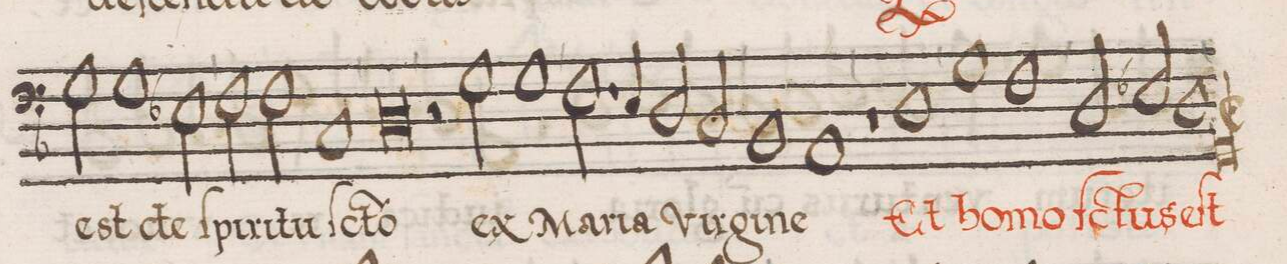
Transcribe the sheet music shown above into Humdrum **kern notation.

**kern	**text
*I"BASSVS	*
*clefF4	*
*k[b-]	*
*met(C|)	*
*M2/1	*
2G\	est
1G\	de
2E-X\	ſpi-
=71	=71
2F\	-ri-
2F\	-tu
1C/	ſ(an)-
=72	=72
0D\	-cto
=73	=73
2r	.
2G\	ex
1G\	Ma-
=74	=74
2.F\	-ri-
4E/	-a
2D/	Vir-
2C/	.
=75	=75
1BB-/	-gi-
1AA/	-ne
=76	=76
1r	.
1D\	Et
=77	=77
1G\	ho-
1F\	-mo
=78	=78
2C/	f(a)c-
2E-X/	-tus
1D\	eſt
=79	=79
0GG/;l	.
*-	*-
